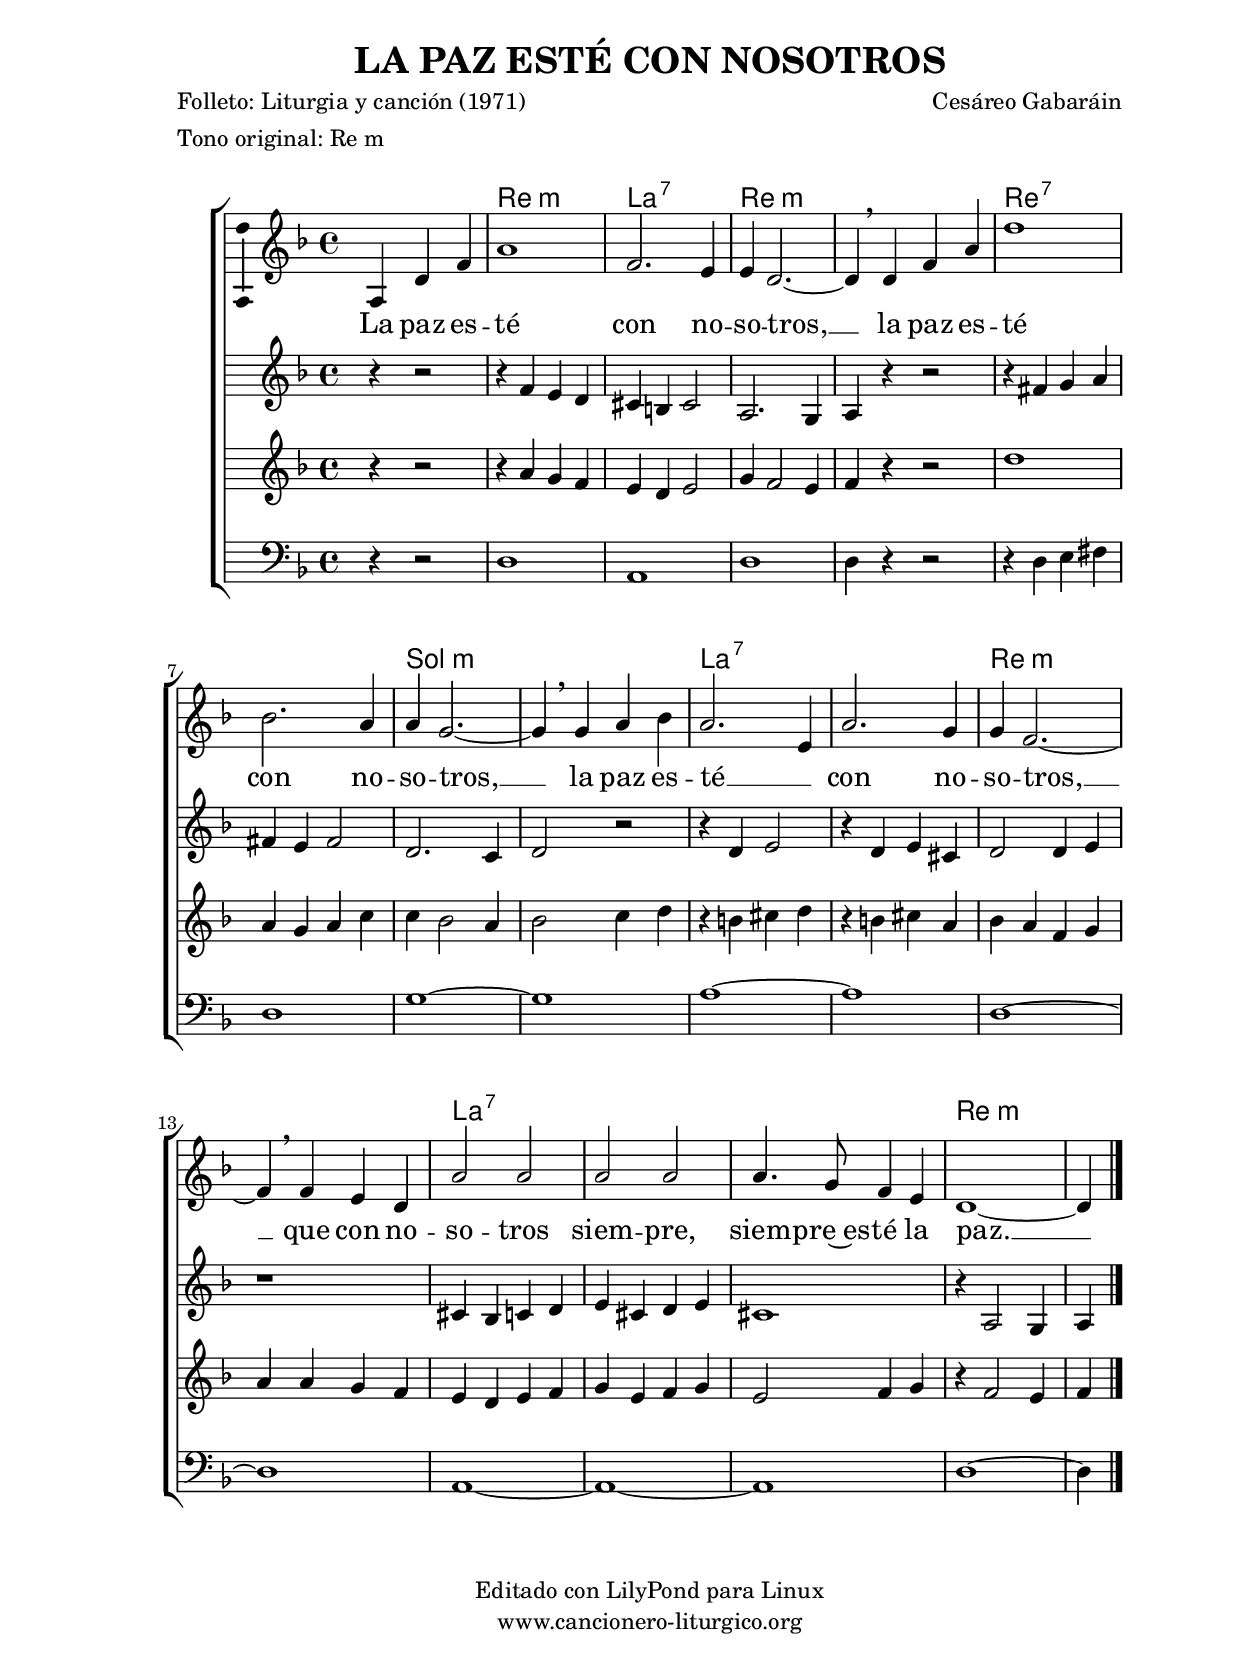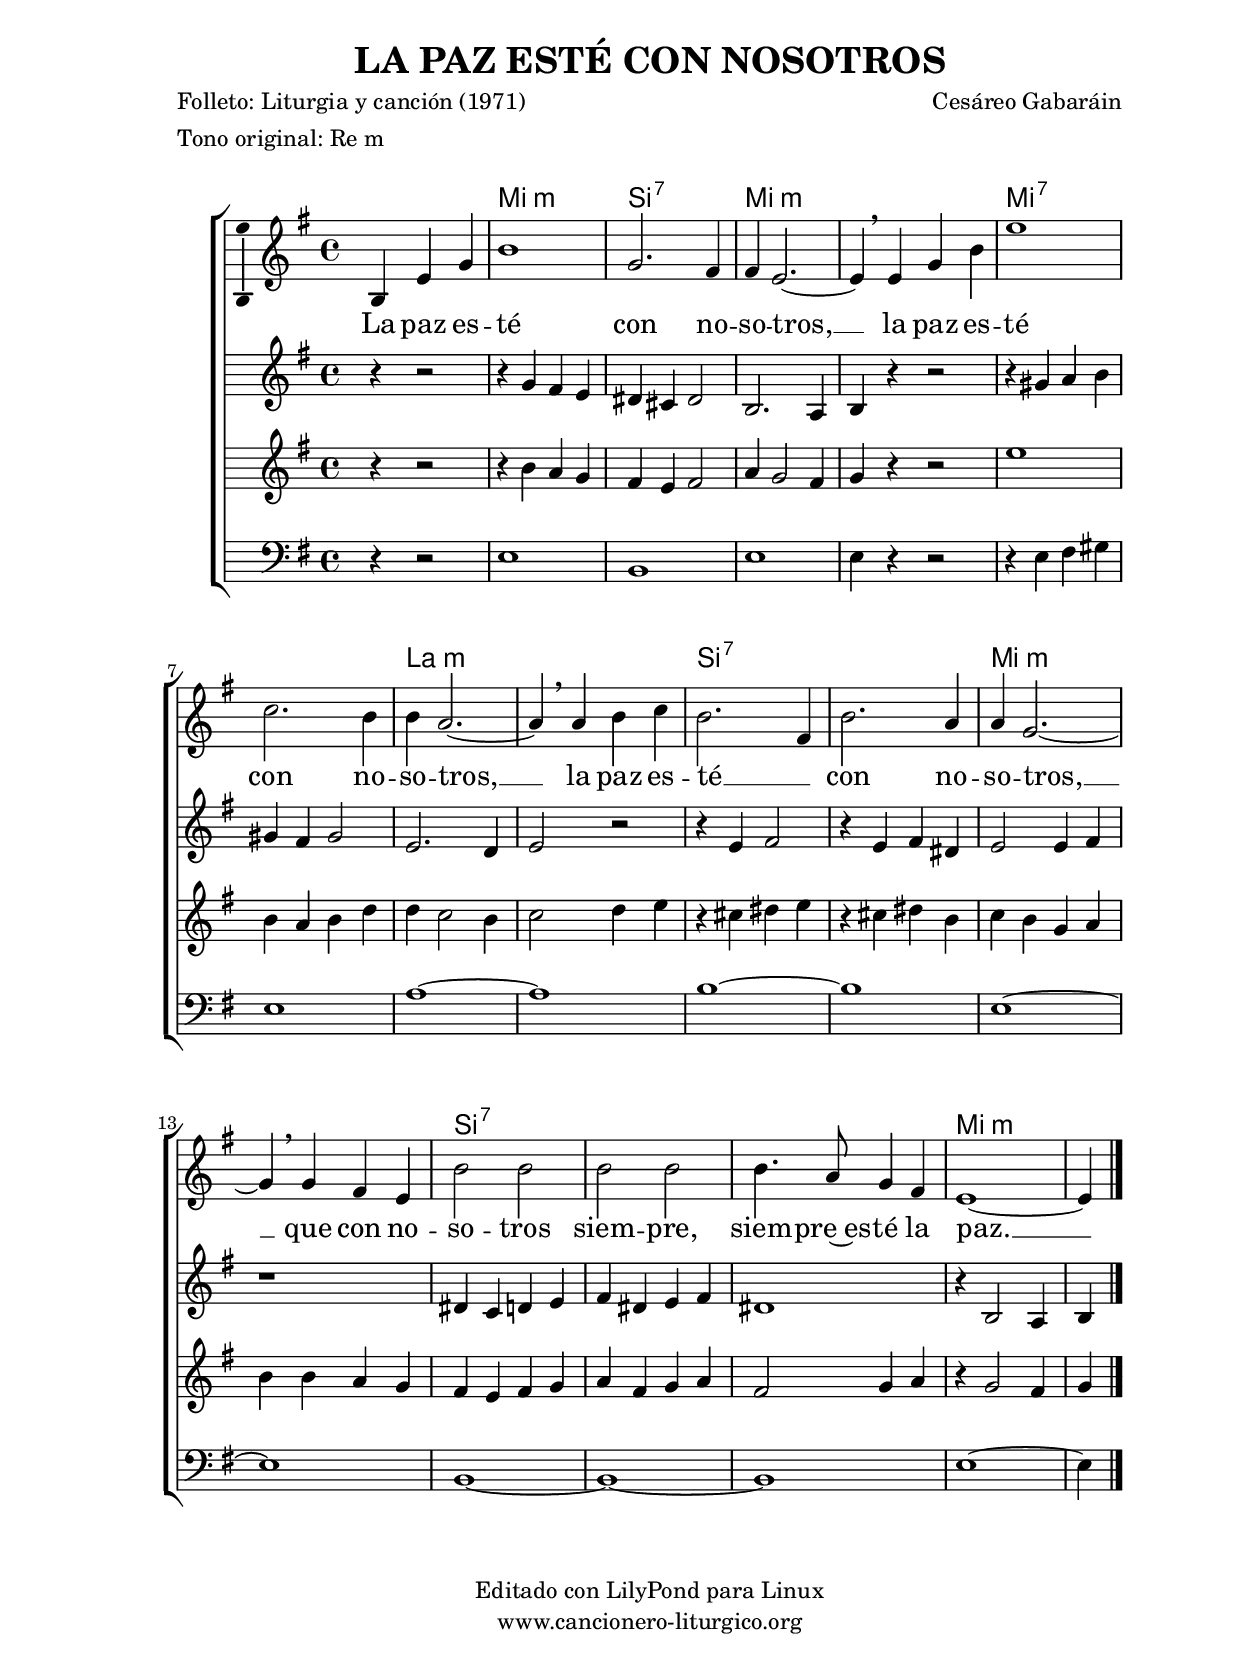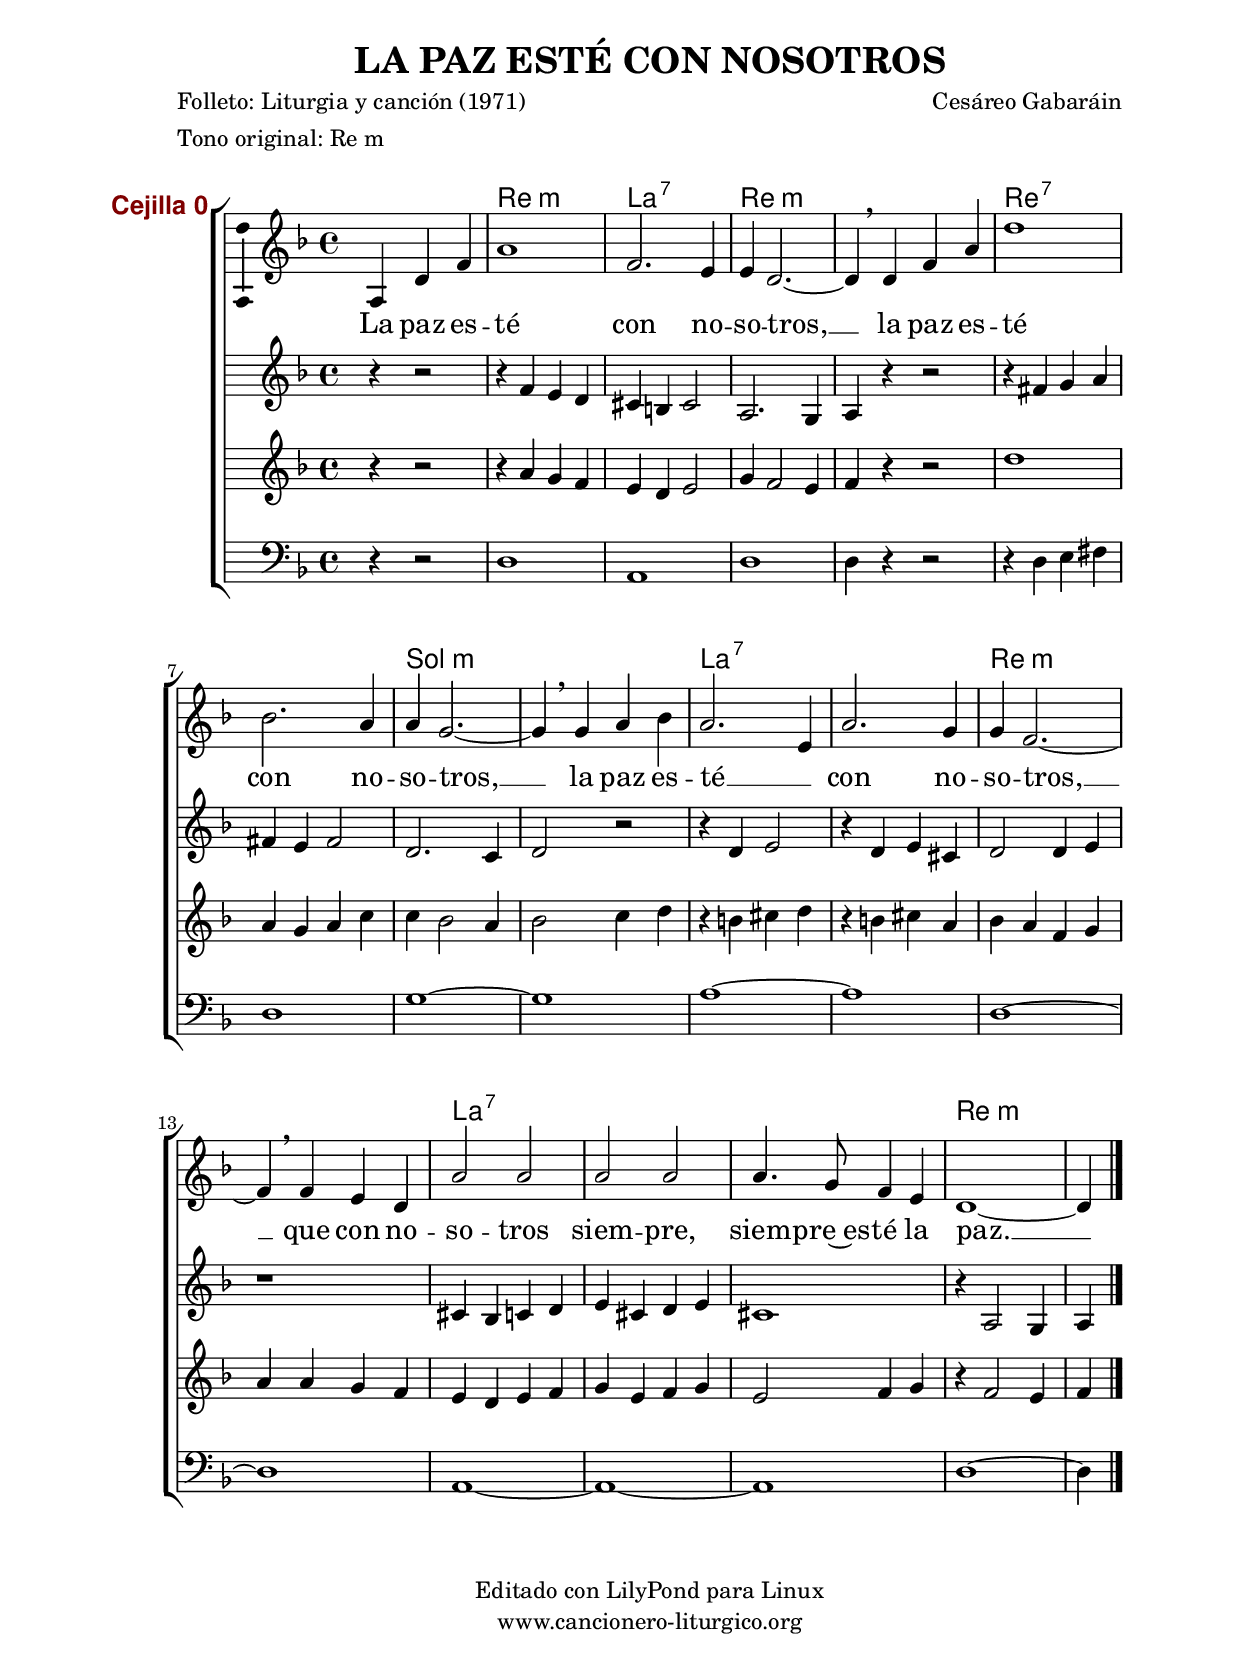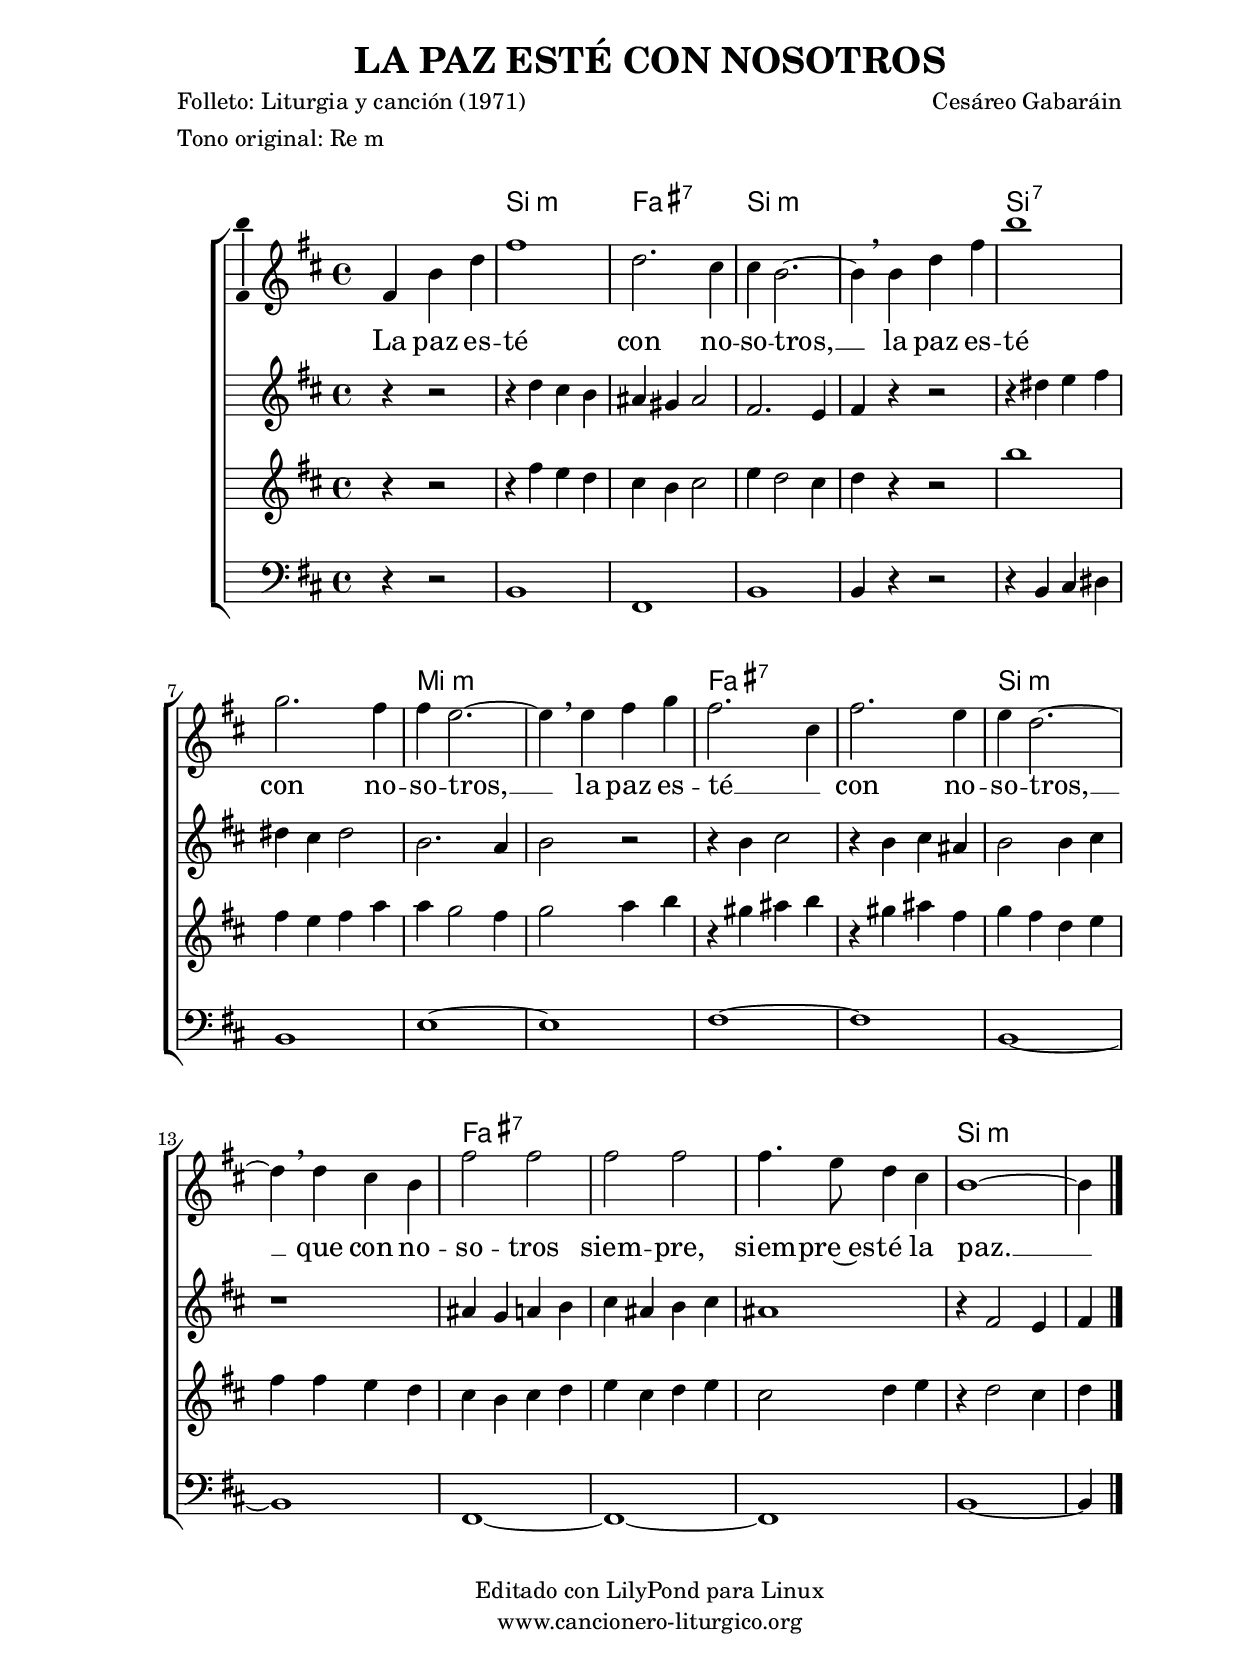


%versión de lilypond para la que se ha escrito esta partitura:
\version "2.16.0"

	%Tamaño papel
	#(set-default-paper-size "a4")
	%Tamaño partitura
	#(set-global-staff-size 20)
	%No responde al pulsar sobre una nota
	#(ly:set-option 'point-and-click #f)

%parámetros del encabezamiento:
\header {
	title = "LA PAZ ESTÉ CON NOSOTROS"
	subtitle = ""
	composer = "Cesáreo Gabaráin"
	poet = "Folleto: Liturgia y canción (1971)"
	meter = "Tono original: Re m"
	arranger = ""
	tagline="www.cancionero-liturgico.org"
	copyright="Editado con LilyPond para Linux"
	tiempo = ""
	usos = "Paz"
	letra = ""
	}

%parámetros asociados al papel:
\paper  {
	oddHeaderMarkup = \markup {\fill-line { \on-the-fly #not-first-page \fromproperty #'header:title \on-the-fly #not-first-page \fromproperty #'header:composer }}
	evenHeaderMarkup = \markup {\fill-line { \fromproperty #'header:composer \fromproperty #'header:title }}
	#(set-paper-size "a4")
	print-page-number = ##f
	first-page-number = 1
	print-first-page-number = ##f
%	head-separation = 3.0 \cm
	top-margin = 2.0 \cm
	bottom-margin = 0.5\cm
%%%	bottom-margin = -2.0\cm
	left-margin = 3.0 \cm
	line-width = 16.0 \cm 
	indent = 8\mm
	interscoreline = 2.\mm
	between-system-space = 15\mm
%	para que las partituras no llenen la hoja:
	ragged-bottom = ##t
%	idem para la última hoja:
	ragged-last-bottom = ##f
%	para que las partituras llenen el ancho del papel:
	ragged-last = ##f
	after-title-space = 2.5 \cm
%page-count=1
%system-count=8

	%Flexible Vertical Spacing
%	markup-markup-spacing =
%	#'((basic-distance . 15) (minimum-distance . 15) (padding . 3))
	markup-system-spacing =
	#'((basic-distance . 15) (minimum-distance . 15) (padding . 3))
	system-system-spacing =
	#'((basic-distance . 15) (minimum-distance . 15) (padding . 3))
	score-system-spacing =
	#'((basic-distance . 15) (minimum-distance . 15) (padding . 5))
%	top-system-spacing = % header
%	#'((basic-distance . 8) (minimum-distance . 0) (padding . 0))
%	top-markup-spacing =
%	#'((basic-distance . 20) (minimum-distance . 20) (padding . 0))
	last-bottom-spacing = % footer
	#'((basic-distance . 5) (minimum-distance . 5) (padding . 0))
%	score-markup-spacing =
%	#'((basic-distance . 16) (minimum-distance . 13) (padding . 0))

	}


%parámetros que afectan a toda la partitura:
global =  {
	%clave de sol (G):
	\clef G
%%%	\transpose g e
	%armadura:
	\key d \minor
	\tempo 4=180
	\set Score.tempoHideNote = ##t
	}


acordes = {
	\italianChords
	\chordmode {
%%%	\transpose g e
{

s1 d1:m a:7 d:m s d:7 s g:m s a:7 s d:m s a:7 s s d:m

	}
	}
}


melodia = 
%%%\transpose g e
{
	\relative c'{

	\time 4/4

s4 a4 d f
a1
f2. e4
e4 d2.~
d4 \breathe d f a
d1
bes2. a4
a4 g2.~
g4 \breathe g a bes
a2. e4
a2. g4
g4 f2.~
f4 \breathe f e d
a'2 a
a2 a
a4. g8 f4 e
d1~
d4 %s2.

	\bar "|."
	}
	}


melodiados = 
%%%\transpose g e
{

	\relative c'{
	\time 4/4

s4 r4 r2
r4 f4 e d
cis4 b cis2
a2. g4
a4 r4 r2

r4 fis'4 g a
fis4 e fis2
d2. c4
d2 r2

r4 d4 e2
r4 d4 e cis
d2 d4 e
r1
cis4 bes c d
e4 cis d e
cis1
r4 a2 g4
a4 %s2.

%	\bar "|."
	}
	}

melodiatres = 
%%%\transpose g e
{

	\relative c''{
	\time 4/4

s4 r4 r2
r4 a4 g f
e d e2
g4 f2 e4
f4 r4 r2
d'1
a4 g a c
c bes2 a4
bes2 c4 d
r4 b4 cis d
r4 b4 cis a
bes4 a f g
a4 a g f
e d e f
g e f g
e2 f4 g
r4 f2 e4
f4 %s2.

%	\bar "|."
	}
	}

melodiacuatro = 
%%%\transpose g e
{
	%clave de fa (F):
	\clef F

	\relative c{
	\time 4/4

s4 r4 r2
d1
a1
d1
d4 r4 r2
r4 d4 e fis
d1
g1~
g1
a1~
a1
d,1~
d1
a1~
a1~
a1
d1~
d4 %s2.

%	\bar "|."
	}
	}



texto = \lyricmode {
La paz es -- té con no -- so -- tros, __
la paz es -- té con no -- so -- tros, __
la paz es -- té __ _ con no -- so -- tros, __
que con no -- so -- tros siem -- pre,
siem -- pre~es -- té la paz. __

	}


acordesStaff = \context ChordNames = acordesStaff <<
	\set chordChanges = ##t
	\acordes
	>>


%%%%%%%%%%%%%%%%%%%%%%%%%%%%%%%%%%% CEJILLA %%%%%%%%%%%%%%%%%%%%%%%%%%%%%%%%%%%
acordescejilla = {
%%%	\override ChordNames.ChordName #'font-size = #-1
%%%	\override ChordNames.ChordName #'font-series = #'bold
	\transpose c c {
		\acordes
		}
	}

acordescejillaStaff = \context ChordNames = acordescejillaStaff <<
	\set Staff.instrumentName = \markup \with-color #darkred \larger \bold \sans "Cejilla 0"
	\set chordChanges = ##t
	\acordescejilla
	>>
%%%%%%%%%%%%%%%%%%%%%%%%%%%%%%%%%%% CEJILLA %%%%%%%%%%%%%%%%%%%%%%%%%%%%%%%%%%%


vozStaff = \context Voice = vozStaff
\with {\consists "Ambitus_engraver"}
<<
%	\set Staff.instrumentName = ""
%	\set Staff.shortInstrumentName = ""
%	\set Staff.midiInstrument = #"clarinet"
%	\set Staff.midiInstrument = #"cello"
	\set Staff.midiInstrument = #"flute"
%	\set Staff.midiInstrument = #"electric guitar (jazz)"
%	\set Staff.midiInstrument = #"english horn"
%	\set Staff.midiInstrument = #"violin"
%	\set Staff.midiInstrument = #"glockenspiel"
	\set Staff.midiMinimumVolume = #0.7
	\set Staff.midiMaximumVolume = #0.9
	\global
	\melodia
	>>

vozdosStaff = \context Voice = vozdosStaff
<<
	\override Staff.StaffSymbol #'staff-space = #(magstep -0.35)
	\set Staff.midiInstrument = #"english horn"
	\set Staff.midiMinimumVolume = #0.7
	\set Staff.midiMaximumVolume = #0.9
	\global
	\melodiados
	>>

voztresStaff = \context Voice = voztresStaff
<<
	\override Staff.StaffSymbol #'staff-space = #(magstep -0.35)
	\set Staff.midiInstrument = #"violin"
	\set Staff.midiMinimumVolume = #0.7
	\set Staff.midiMaximumVolume = #0.9
	\global
	\relative c' \melodiatres
	>>

vozcuatroStaff = \context Voice = vozcuatroStaff
<<
	\override Staff.StaffSymbol #'staff-space = #(magstep -0.35)
	\set Staff.midiInstrument = #"flute"
	\set Staff.midiMinimumVolume = #0.7
	\set Staff.midiMaximumVolume = #0.9
	\global
	\relative c' \melodiacuatro
	>>

textoStaff = \context Lyrics = textoStaff <<
	\lyricsto vozStaff \texto
	>>

\book {
	\score {
		\context ChoirStaff {
%			\override StaffGroup.SystemStartBracket #'collapse-height = #1
%			\override Score.SystemStartBar #'collapse-height = #1
			<<
			\acordesStaff
			\vozStaff
			\textoStaff
			\vozdosStaff
			\voztresStaff
			\vozcuatroStaff
			>>
			}
		\layout {
	    		\context {
				\Lyrics
				\override LyricText #'font-size = #2
				}
	   		 \context {
				\Score
				\override StaffSymbol #'staff-space = #(magstep +3)
				}
			}
		}
	\score {
		\unfoldRepeats
		\context ChoirStaff {
			<<
			\acordesStaff
			\vozStaff
			\vozdosStaff
			\voztresStaff
			\vozcuatroStaff
			>>
			}
		\midi {
	  		\context {
	  			\Score
				tempoWholesPerMinute = #(ly:make-moment 70 4)
				}
			}
		}
	}


%Partitura para guitarra
#(define output-suffix "G")
\book {
	\score {
		\context ChoirStaff {
%			\override StaffGroup.SystemStartBracket #'collapse-height = #1
%			\override Score.SystemStartBar #'collapse-height = #1
			<<
			\acordescejillaStaff
			\vozStaff
			\textoStaff
			\vozdosStaff
			\voztresStaff
			\vozcuatroStaff
			>>
			}
		\layout {
%%%%%%%%%%%%%%%%%%%%%%%%%%%%%%%%%%% CEJILLA %%%%%%%%%%%%%%%%%%%%%%%%%%%%%%%%%%%
			\context {
				\ChordNames \consists Instrument_name_engraver
				}
%%%%%%%%%%%%%%%%%%%%%%%%%%%%%%%%%%% CEJILLA %%%%%%%%%%%%%%%%%%%%%%%%%%%%%%%%%%%
	    		\context {
				\Lyrics
				\override LyricText #'font-size = #2
				}
	   		 \context {
				\Score
				\override StaffSymbol #'staff-space = #(magstep +3)
				}
			}
		}
	}


#(define output-suffix "C")
\book {
	\score {
		\context ChoirStaff {
%			\override StaffGroup.SystemStartBracket #'collapse-height = #1
%			\override Score.SystemStartBar #'collapse-height = #1
\transpose c d
			<<
			\acordesStaff
			\vozStaff
			\textoStaff
			\vozdosStaff
			\voztresStaff
			\vozcuatroStaff
			>>
			}
		\layout {
	    		\context {
				\Lyrics
				\override LyricText #'font-size = #2
				}
	   		 \context {
				\Score
				\override StaffSymbol #'staff-space = #(magstep +3)
				}
			}
		}
	}


#(define output-suffix "S")
\book {
	\score {
		\context ChoirStaff {
%			\override StaffGroup.SystemStartBracket #'collapse-height = #1
%			\override Score.SystemStartBar #'collapse-height = #1
\transpose c a
			<<
			\acordesStaff
			\vozStaff
			\textoStaff
			\vozdosStaff
			\voztresStaff
\transpose a a,
			\vozcuatroStaff
			>>
			}
		\layout {
	    		\context {
				\Lyrics
				\override LyricText #'font-size = #2
				}
	   		 \context {
				\Score
				\override StaffSymbol #'staff-space = #(magstep +3)
				}
			}
		}
	}


